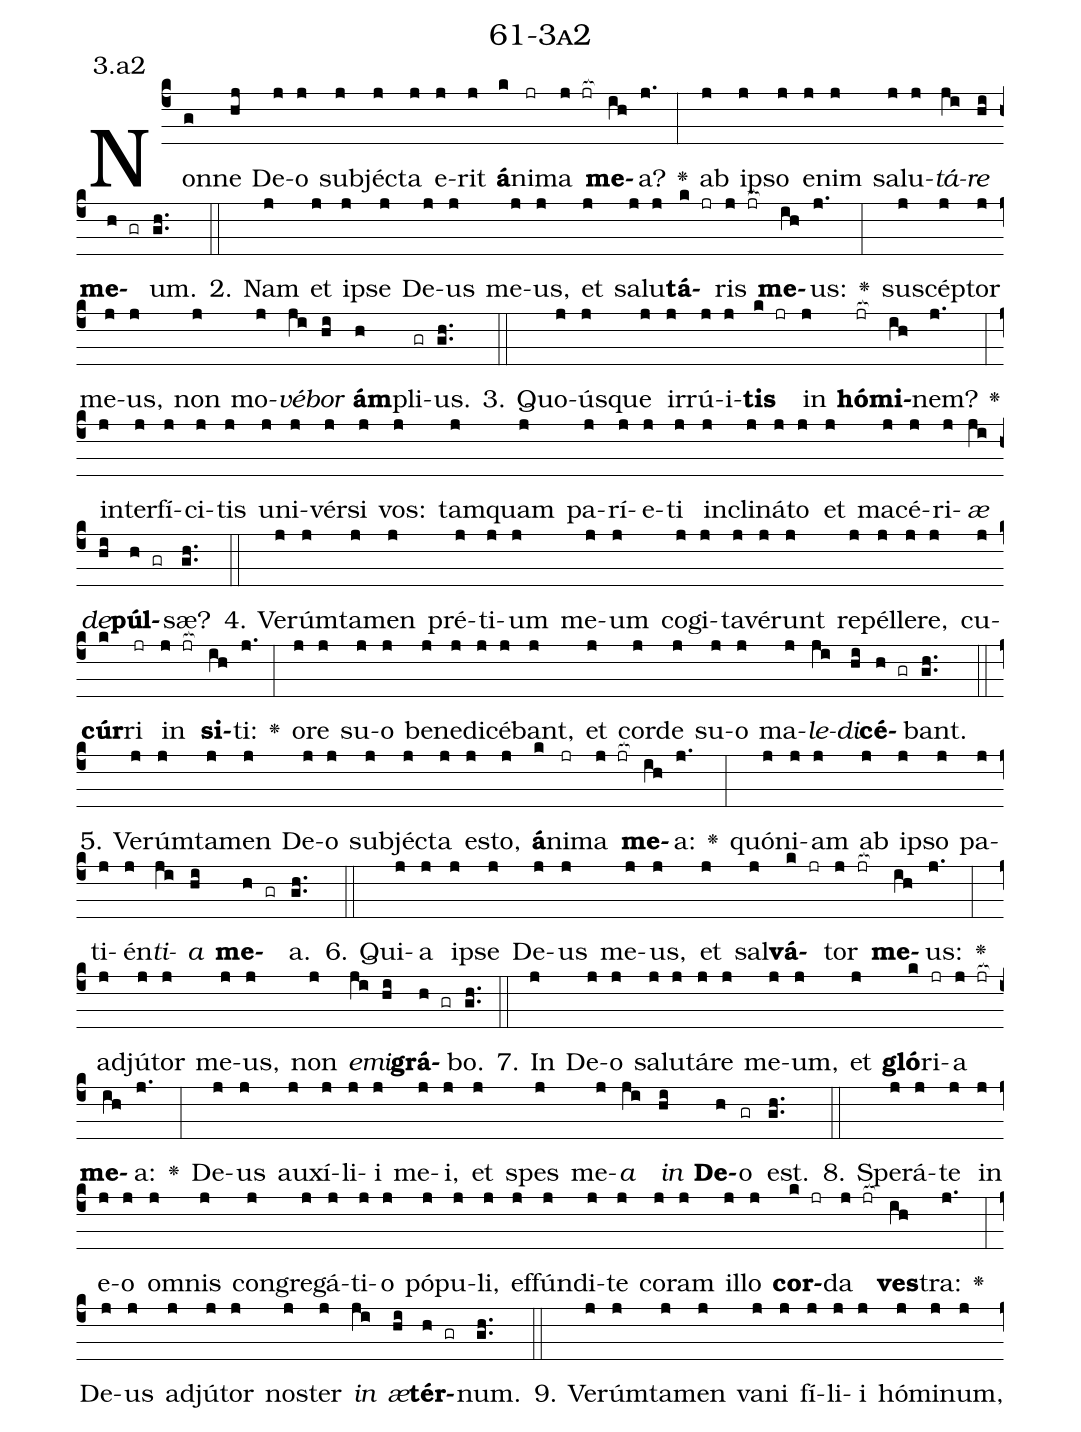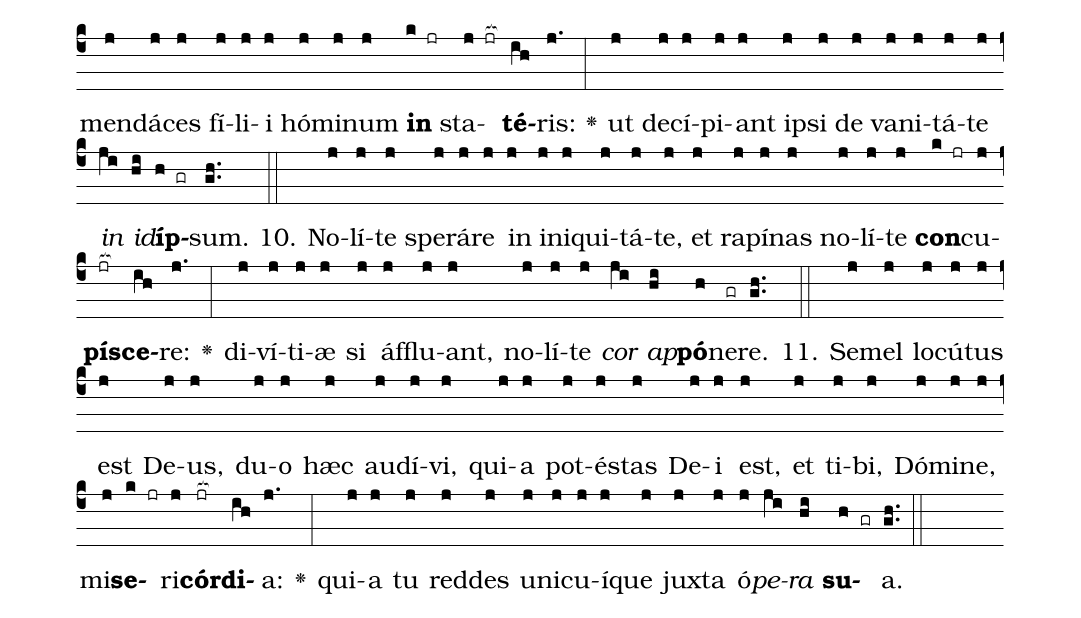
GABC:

name: 61-3a2;
annotation: 3.a2;
%%
(c4)Non(g)ne(hj) De(j)o(j) sub(j)jéc(j)ta(j) e(j)rit(j) <b>á</b>(k)ni(jr)ma(j jr[ocb:1{]) <b>me</b>(ih[ocb:0}])a?(j.) <v>\greheightstar</v>(:) ab(j) ip(j)so(j) e(j)nim(j) sa(j)lu(j)<i>tá</i>(ji)<i>re</i>(hi) <b>me</b>(h gr)um.(gh..) (::)
2. Nam(j) et(j) ip(j)se(j) De(j)us(j) me(j)us,(j) et(j) sa(j)lu(j)<b>tá</b>(k jr)ris(j jr[ocb:1{]) <b>me</b>(ih[ocb:0}])us:(j.) <v>\greheightstar</v>(:) su(j)scép(j)tor(j) me(j)us,(j) non(j) mo(j)<i>vé</i>(ji)<i>bor</i>(hi) <b>ám</b>(h)pli(gr)us.(gh..) (::)
3. Quo(j)ús(j)que(j) ir(j)rú(j)i(j)<b>tis</b>(k jr) in(j) <b>hó</b>(jr[ocb:1{])<b>mi</b>(ih[ocb:0}])nem?(j.) <v>\greheightstar</v>(:) in(j)ter(j)fí(j)ci(j)tis(j) u(j)ni(j)vér(j)si(j) vos:(j) tam(j)quam(j) pa(j)rí(j)e(j)ti(j) in(j)cli(j)ná(j)to(j) et(j) ma(j)cé(j)ri(j)<i>æ</i>(ji) <i>de</i>(hi)<b>púl</b>(h gr)sæ?(gh..) (::)
4. Ve(j)rúm(j)ta(j)men(j) pré(j)ti(j)um(j) me(j)um(j) co(j)gi(j)ta(j)vé(j)runt(j) re(j)pél(j)le(j)re,(j) cu(j)<b>cúr</b>(k)ri(jr) in(j jr[ocb:1{]) <b>si</b>(ih[ocb:0}])ti:(j.) <v>\greheightstar</v>(:) o(j)re(j) su(j)o(j) be(j)ne(j)di(j)cé(j)bant,(j) et(j) cor(j)de(j) su(j)o(j) ma(j)<i>le</i>(ji)<i>di</i>(hi)<b>cé</b>(h gr)bant.(gh..) (::)
5. Ve(j)rúm(j)ta(j)men(j) De(j)o(j) sub(j)jéc(j)ta(j) es(j)to,(j) <b>á</b>(k)ni(jr)ma(j jr[ocb:1{]) <b>me</b>(ih[ocb:0}])a:(j.) <v>\greheightstar</v>(:) quón(j)i(j)am(j) ab(j) ip(j)so(j) pa(j)ti(j)én(j)<i>ti</i>(ji)<i>a</i>(hi) <b>me</b>(h gr)a.(gh..) (::)
6. Qui(j)a(j) ip(j)se(j) De(j)us(j) me(j)us,(j) et(j) sal(j)<b>vá</b>(k jr)tor(j jr[ocb:1{]) <b>me</b>(ih[ocb:0}])us:(j.) <v>\greheightstar</v>(:) ad(j)jú(j)tor(j) me(j)us,(j) non(j) <i>e</i>(ji)<i>mi</i>(hi)<b>grá</b>(h gr)bo.(gh..) (::)
7. In(j) De(j)o(j) sa(j)lu(j)tá(j)re(j) me(j)um,(j) et(j) <b>gló</b>(k)ri(jr)a(j jr[ocb:1{]) <b>me</b>(ih[ocb:0}])a:(j.) <v>\greheightstar</v>(:) De(j)us(j) au(j)xí(j)li(j)i(j) me(j)i,(j) et(j) spes(j) me(j)<i>a</i>(ji) <i>in</i>(hi) <b>De</b>(h)o(gr) est.(gh..) (::)
8. Spe(j)rá(j)te(j) in(j) e(j)o(j) om(j)nis(j) con(j)gre(j)gá(j)ti(j)o(j) pó(j)pu(j)li,(j) ef(j)fún(j)di(j)te(j) co(j)ram(j) il(j)lo(j) <b>cor</b>(k jr)da(j jr[ocb:1{]) <b>ves</b>(ih[ocb:0}])tra:(j.) <v>\greheightstar</v>(:) De(j)us(j) ad(j)jú(j)tor(j) nos(j)ter(j) <i>in</i>(ji) <i>æ</i>(hi)<b>tér</b>(h gr)num.(gh..) (::)
9. Ve(j)rúm(j)ta(j)men(j) va(j)ni(j) fí(j)li(j)i(j) hó(j)mi(j)num,(j) men(j)dá(j)ces(j) fí(j)li(j)i(j) hó(j)mi(j)num(j) <b>in</b>(k jr) sta(j jr[ocb:1{])<b>té</b>(ih[ocb:0}])ris:(j.) <v>\greheightstar</v>(:) ut(j) de(j)cí(j)pi(j)ant(j) ip(j)si(j) de(j) va(j)ni(j)tá(j)te(j) <i>in</i>(ji) <i>id</i>(hi)<b>íp</b>(h gr)sum.(gh..) (::)
10. No(j)lí(j)te(j) spe(j)rá(j)re(j) in(j) in(j)i(j)qui(j)tá(j)te,(j) et(j) ra(j)pí(j)nas(j) no(j)lí(j)te(j) <b>con</b>(k jr)cu(j)<b>pí</b>(jr[ocb:1{])<b>sce</b>(ih[ocb:0}])re:(j.) <v>\greheightstar</v>(:) di(j)ví(j)ti(j)æ(j) si(j) áf(j)flu(j)ant,(j) no(j)lí(j)te(j) <i>cor</i>(ji) <i>ap</i>(hi)<b>pó</b>(h)ne(gr)re.(gh..) (::)
11. Se(j)mel(j) lo(j)cú(j)tus(j) est(j) De(j)us,(j) du(j)o(j) hæc(j) au(j)dí(j)vi,(j) qui(j)a(j) pot(j)és(j)tas(j) De(j)i(j) est,(j) et(j) ti(j)bi,(j) Dó(j)mi(j)ne,(j) mi(j)<b>se</b>(k jr)ri(j)<b>cór</b>(jr[ocb:1{])<b>di</b>(ih[ocb:0}])a:(j.) <v>\greheightstar</v>(:) qui(j)a(j) tu(j) red(j)des(j) u(j)ni(j)cu(j)í(j)que(j) jux(j)ta(j) ó(j)<i>pe</i>(ji)<i>ra</i>(hi) <b>su</b>(h gr)a.(gh..) (::)
